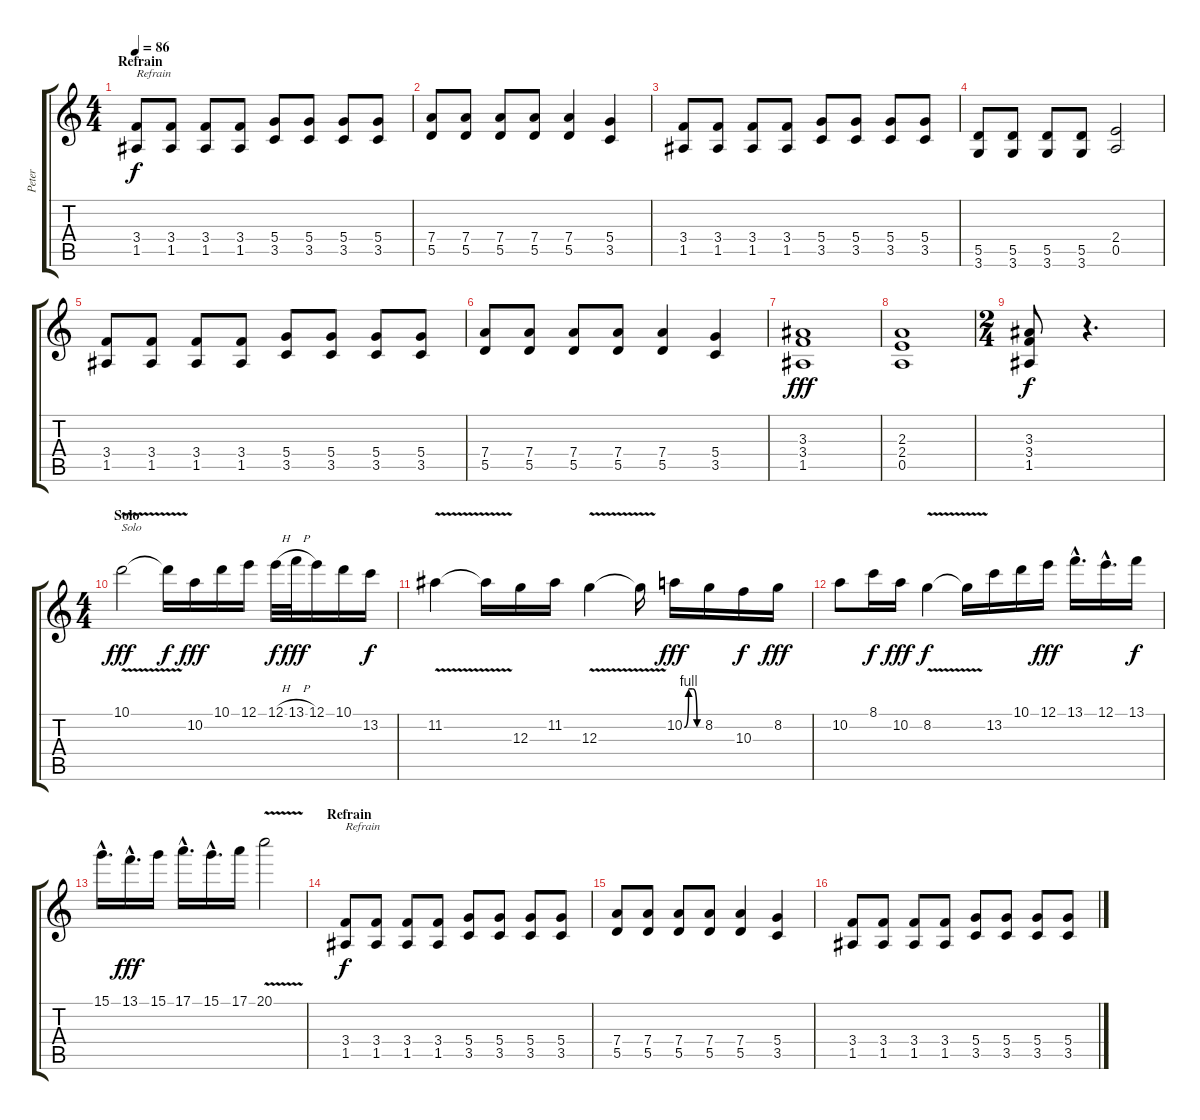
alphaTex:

\track ("Peter" "Peter") {instrument distortionguitar}
\staff {score tabs}
\tuning (E4 B3 G3 D3 A2 E2) {hide}
\ts (4 4)
\section ("" "Refrain")
\tempo 86
\clef g2
\ks c
(3.4 1.5).8{txt "Refrain" dy f volume 8} (3.4 1.5).8 (3.4 1.5).8 (3.4 1.5).8 (5.4 3.5).8 (5.4 3.5).8 (5.4 3.5).8 (5.4 3.5).8 |
(7.4 5.5).8 (7.4 5.5).8 (7.4 5.5).8 (7.4 5.5).8 (7.4 5.5).4 (5.4 3.5).4 |
(3.4 1.5).8 (3.4 1.5).8 (3.4 1.5).8 (3.4 1.5).8 (5.4 3.5).8 (5.4 3.5).8 (5.4 3.5).8 (5.4 3.5).8 |
(5.5 3.6).8 (5.5 3.6).8 (5.5 3.6).8 (5.5 3.6).8 (2.4 0.5).2 |
(3.4 1.5).8 (3.4 1.5).8 (3.4 1.5).8 (3.4 1.5).8 (5.4 3.5).8 (5.4 3.5).8 (5.4 3.5).8 (5.4 3.5).8 |
(7.4 5.5).8 (7.4 5.5).8 (7.4 5.5).8 (7.4 5.5).8 (7.4 5.5).4 (5.4 3.5).4 |
(3.3 3.4 1.5).1{dy fff volume 14} |
(2.3 2.4 0.5).1 |
\ts (2 4)
(3.3 3.4 1.5).8{dy f} r.4{d} |
\ts (4 4)
\section ("" "Solo")
10.1{v}.2{txt "Solo" dy fff} 10.1{t}.16{dy f} 10.2.16{dy fff} 10.1.16 12.1.16 12.1{h}.32{dy f} 13.1{h}.32{dy fff} 12.1.16 10.1.16 13.2.16{dy f} |
11.2{v}.4 11.2{t}.16 12.3.16 11.2.16 12.3{v}.4 12.3{t}.16 10.2{be (custom 0 0 15 4 30 4 45 0 60 0)}.16{dy fff} 8.2.16 10.3.16{dy f} 8.2.16{dy fff} |
10.2.8 8.1.16{dy f} 10.2.16{dy fff} 8.2{v}.4{dy f} 8.2{t}.16 13.2.16 10.1.16 12.1.16{dy fff} 13.1{hac}.16{d} 12.1{hac}.16{d} 13.1.16{dy f} |
15.1{hac}.16{d} 13.1{hac}.16{d dy fff} 15.1.16 17.1{hac}.16{d} 15.1{hac}.16{d} 17.1.16 20.1{v}.2 |
\section ("" "Refrain")
(3.4 1.5).8{txt "Refrain" dy f volume 8} (3.4 1.5).8 (3.4 1.5).8 (3.4 1.5).8 (5.4 3.5).8 (5.4 3.5).8 (5.4 3.5).8 (5.4 3.5).8 |
(7.4 5.5).8 (7.4 5.5).8 (7.4 5.5).8 (7.4 5.5).8 (7.4 5.5).4 (5.4 3.5).4 |
(3.4 1.5).8 (3.4 1.5).8 (3.4 1.5).8 (3.4 1.5).8 (5.4 3.5).8 (5.4 3.5).8 (5.4 3.5).8 (5.4 3.5).8
